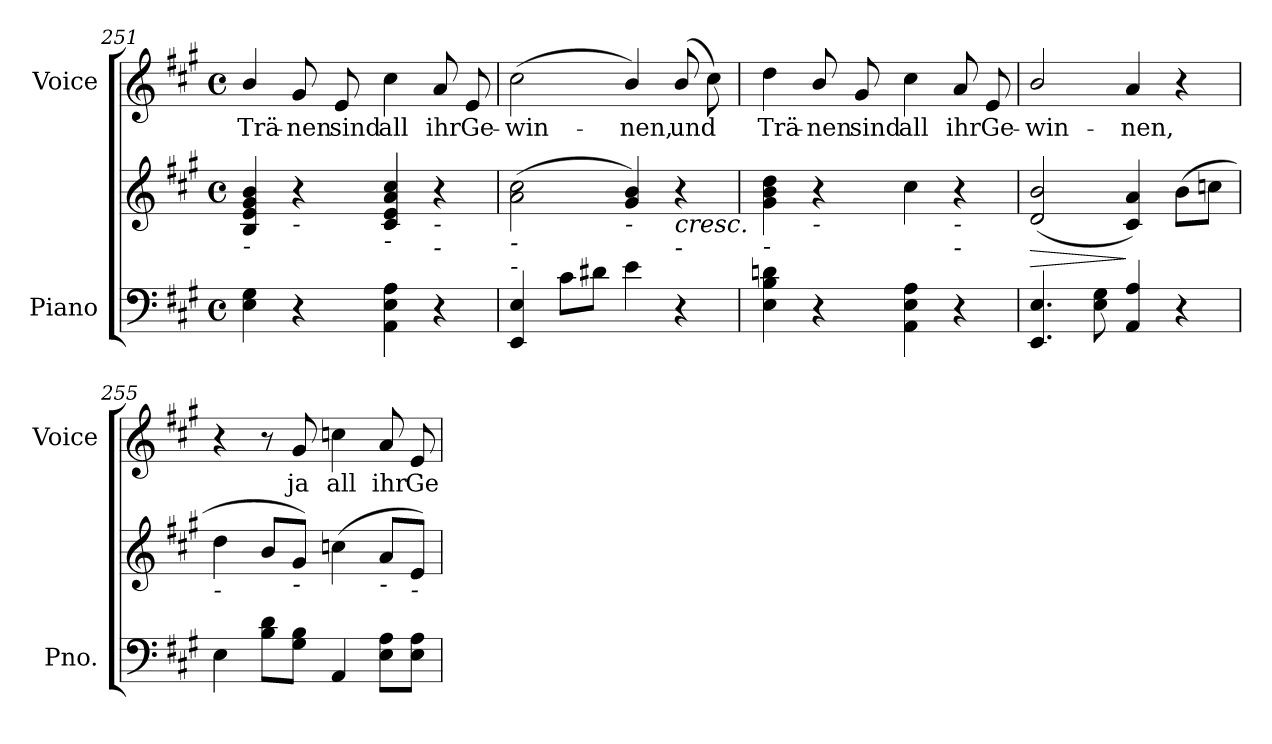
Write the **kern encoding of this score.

**kern	**kern	**dynam	**kern	**text
*part2	*part2	*part2	*part1	*part1
*staff3	*staff2	*staff2/3	*staff1	*staff1
*I"Piano	*	*	*I"Voice	*
*I'Pno.	*	*	*I'Voice	*
*clefF4	*clefG2	*	*clefG2	*
*k[f#c#g#]	*k[f#c#g#]	*	*k[f#c#g#]	*
*A:	*A:	*	*A:	*
*M4/4	*M4/4	*	*M4/4	*
*met(c)	*met(c)	*	*met(c)	*
=251	=251	=251	=251	=251
!	!LO:TX:b:i:t=-	!	!	!
!	!	!	!	!LO:LY:b:color=#000000
4Ei\ 4G#i	4Bi/ 4ei 4g#i 4bi	.	4bi/	Trä-
!	!LO:TX:b:i:t=-	!	!	!
!	!	!	!	!LO:LY:b:color=#000000
4r	4r	.	8g#i/	-nen
!	!	!	!	!LO:LY:b:color=#000000
.	.	.	8ei/	sind
!	!LO:TX:b:i:t=-	!	!	!
!	!	!	!	!LO:LY:b:color=#000000
4AAi\ 4Ei 4Ai	4c#i/ 4ei 4ai 4cc#i	.	4cc#i\	all
!	!LO:TX:b:i:t=-	!	!	!
!	!LO:TX:b:i:t=-	!	!	!
!	!	!	!	!LO:LY:b:color=#000000
4r	4r	.	8ai/	ihr
!	!	!	!	!LO:LY:b:color=#000000
.	.	.	8ei/	Ge-
!!LO:LB:g=z
=252	=252	=252	=252	=252
!	!LO:TX:b:i:t=-	!	!	!
!	!LO:TX:b:i:t=-	!	!	!
!	!	!	!	!LO:LY:b:color=#000000
4EEi/ 4Ei	(2ai\ 2cc#i	.	(2cc#i\	-win-
8c#i\L	.	[	.	.
8d#Xi\J	.	]	.	.
!	!LO:TX:b:i:t=-	!	!	!
!	!	!	!	!LO:LY:b:color=#000000
4ei\	4g#i/ 4bi)	.	4bi/)	-nen,
!	!	!LO:HP:b	!	!
!	!	!LO:HP:n=1:b	!	!
!	!LO:TX:b:i:t=-	!	!	!
!	!	!	!	!LO:LY:b:color=#000000
4r	4r	< >	(8bi/	und
.	.	.	8cc#i\)	.
=253	=253	=253	=253	=253
!	!LO:TX:b:i:t=-	!	!	!
!	!	!	!	!LO:LY:b:color=#000000
4Ei\ 4Bi 4dni	4g#i\ 4bi 4ddi	.	4ddi\	Trä-
!	!LO:TX:b:i:t=-	!	!	!
!	!	!	!	!LO:LY:b:color=#000000
4r	4r	.	8bi/	-nen
!	!	!	!	!LO:LY:b:color=#000000
.	.	.	8g#i/	sind
!	!	!	!	!LO:LY:b:color=#000000
4AAi\ 4Ei 4Ai	4cc#i\	.	4cc#i\	all
!	!LO:TX:b:i:t=-	!	!	!
!	!LO:TX:b:i:t=-	!	!	!
!	!	!	!	!LO:LY:b:color=#000000
4r	4r	.	8ai/	ihr
!	!	!	!	!LO:LY:b:color=#000000
.	.	.	8ei/	Ge-
=254	=254	=254	=254	=254
!	!	!LO:HP:b	!	!
!	!	!	!	!LO:LY:b:color=#000000
4.EEi/ 4.Ei	(2di/ 2bi	>	2bi/	-win-
8Ei\ 8G#i	.	.	.	.
!	!	!	!	!LO:LY:b:color=#000000
4AAi/ 4Ai	4c#i/ 4ai)	]	4ai/	-nen,
4r	(8bi\L	.	4r	.
.	8ccni\J	.	.	.
!!LO:PB:g=z
=255	=255	=255	=255	=255
!	!LO:TX:b:i:t=-	!	!	!
4Ei\	4ddi\	.	4r	.
8Bi\ 8diL	8bi/L	.	8r	.
!	!LO:TX:b:i:t=-	!	!	!
!	!	!	!	!LO:LY:b:color=#000000
8G#i\ 8BiJ	8g#i/J)	.	8g#i/	ja
!	!	!	!	!LO:LY:b:color=#000000
4AAi/	(4ccni\	.	4ccni\	all
!	!LO:TX:b:i:t=-	!	!	!
!	!	!	!	!LO:LY:b:color=#000000
8Ei\ 8AiL	8ai/L	.	8ai/	ihr
!	!LO:TX:b:i:t=-	!	!	!
!	!	!	!	!LO:LY:b:color=#000000
8Ei\ 8AiJ	8ei/J)	.	8ei/	Ge-
=	=	=	=	=
*-	*-	*-	*-	*-
